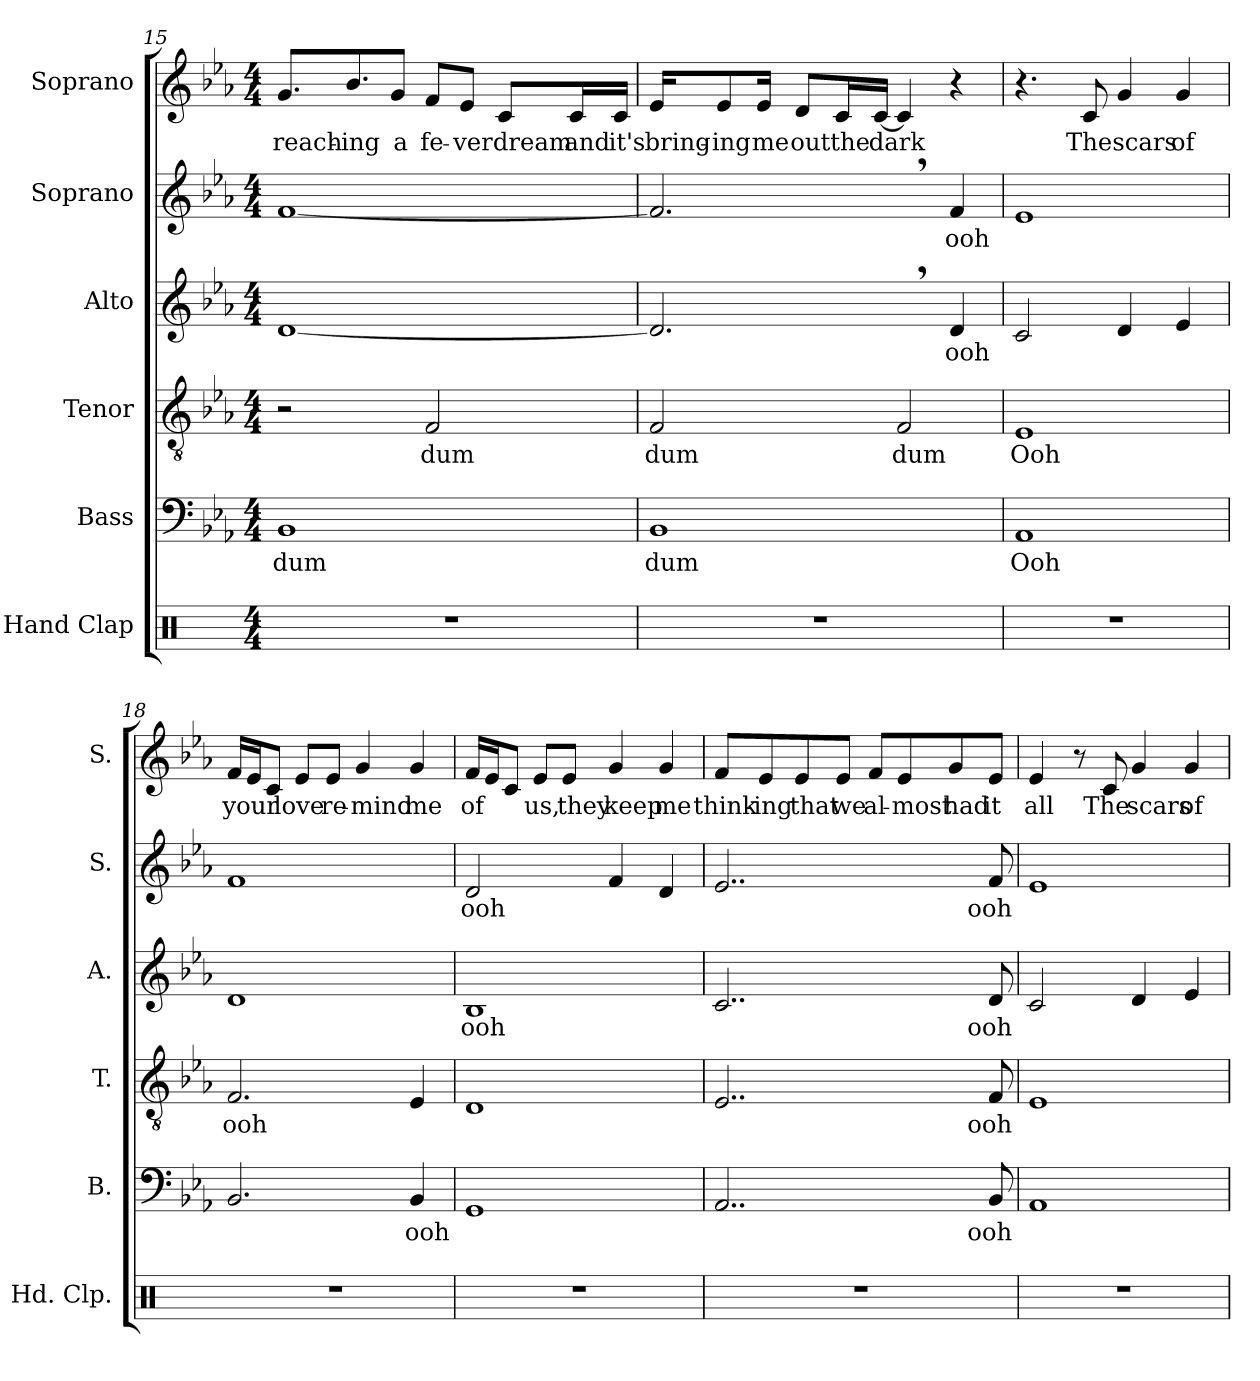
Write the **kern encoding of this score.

**kern	**kern	**text	**kern	**text	**kern	**text	**kern	**text	**kern	**text
*part6	*part5	*part5	*part4	*part4	*part3	*part3	*part2	*part2	*part1	*part1
*staff6	*staff5	*staff5	*staff4	*staff4	*staff3	*staff3	*staff2	*staff2	*staff1	*staff1
*I"Hand Clap	*I"Bass	*	*I"Tenor	*	*I"Alto	*	*I"Soprano	*	*I"Soprano	*
*I'Hd. Clp.	*I'B.	*	*I'T.	*	*I'A.	*	*I'S.	*	*I'S.	*
*clefX	*clefF4	*	*clefGv2	*	*clefG2	*	*clefG2	*	*clefG2	*
*k[]	*k[b-e-a-]	*	*k[b-e-a-]	*	*k[b-e-a-]	*	*k[b-e-a-]	*	*k[b-e-a-]	*
*M4/4	*M4/4	*	*M4/4	*	*M4/4	*	*M4/4	*	*M4/4	*
=15	=15	=15	=15	=15	=15	=15	=15	=15	=15	=15
!	!	!LO:LY:b	!	!	!	!	!	!	!	!LO:LY:b
1r	1BB-	dum	2r	.	[1d	.	[1f	.	8.g/L	reach-
!	!	!	!	!	!	!	!	!	!	!LO:LY:b
.	.	.	.	.	.	.	.	.	8.b-/	-ing
!	!	!	!	!	!	!	!	!	!	!LO:LY:b
.	.	.	.	.	.	.	.	.	8g/J	a
!	!	!	!	!LO:LY:b	!	!	!	!	!	!LO:LY:b
.	.	.	2F/	dum	.	.	.	.	8f/L	fe-
!	!	!	!	!	!	!	!	!	!	!LO:LY:b
.	.	.	.	.	.	.	.	.	8e-/J	-ver
!	!	!	!	!	!	!	!	!	!	!LO:LY:b
.	.	.	.	.	.	.	.	.	8c/L	dream
!	!	!	!	!	!	!	!	!	!	!LO:LY:b
.	.	.	.	.	.	.	.	.	16c/L	and
!	!	!	!	!	!	!	!	!	!	!LO:LY:b
.	.	.	.	.	.	.	.	.	16c/JJ	it's
!!LO:LB:g=z
=16	=16	=16	=16	=16	=16	=16	=16	=16	=16	=16
!	!	!LO:LY:b	!	!LO:LY:b	!	!	!	!	!	!LO:LY:b
1r	1BB-	dum	2F/	dum	2.d,/]	.	2.f,/]	.	16e-/KL	bring-
!	!	!	!	!	!	!	!	!	!	!LO:LY:b
.	.	.	.	.	.	.	.	.	8e-/	-ing
!	!	!	!	!	!	!	!	!	!	!LO:LY:b
.	.	.	.	.	.	.	.	.	16e-/Jk	me
!	!	!	!	!	!	!	!	!	!	!LO:LY:b
.	.	.	.	.	.	.	.	.	8d/L	out
!	!	!	!	!	!	!	!	!	!	!LO:LY:b
.	.	.	.	.	.	.	.	.	16c/L	the
!	!	!	!	!	!	!	!	!	!	!LO:LY:b
.	.	.	.	.	.	.	.	.	[16c/JJ	dark
!	!	!	!	!LO:LY:b	!	!	!	!	!	!
.	.	.	2F/	dum	.	.	.	.	4c/]	.
!	!	!	!	!	!	!LO:LY:b	!	!LO:LY:b	!	!
.	.	.	.	.	4d/	ooh	4f/	ooh	4r	.
=17	=17	=17	=17	=17	=17	=17	=17	=17	=17	=17
!	!	!LO:LY:b	!	!LO:LY:b	!	!	!	!	!	!
1r	1AA-	Ooh	1E-	Ooh	2c/	.	1e-	.	4.r	.
!	!	!	!	!	!	!	!	!	!	!LO:LY:b
.	.	.	.	.	.	.	.	.	8c/	The
!	!	!	!	!	!	!	!	!	!	!LO:LY:b
.	.	.	.	.	4d/	.	.	.	4g/	scars
!	!	!	!	!	!	!	!	!	!	!LO:LY:b
.	.	.	.	.	4e-/	.	.	.	4g/	of
=18	=18	=18	=18	=18	=18	=18	=18	=18	=18	=18
!	!	!	!	!LO:LY:b	!	!	!	!	!	!LO:LY:b
1r	2.BB-/	.	2.F/	ooh	1d	.	1f	.	16f/LL	your
.	.	.	.	.	.	.	.	.	16e-/J	.
.	.	.	.	.	.	.	.	.	8c/J	.
!	!	!	!	!	!	!	!	!	!	!LO:LY:b
.	.	.	.	.	.	.	.	.	8e-/L	love
!	!	!	!	!	!	!	!	!	!	!LO:LY:b
.	.	.	.	.	.	.	.	.	8e-/J	re-
!	!	!	!	!	!	!	!	!	!	!LO:LY:b
.	.	.	.	.	.	.	.	.	4g/	-mind
!	!	!LO:LY:b	!	!	!	!	!	!	!	!LO:LY:b
.	4BB-/	ooh	4E-/	.	.	.	.	.	4g/	me
!!LO:PB:g=z
=19	=19	=19	=19	=19	=19	=19	=19	=19	=19	=19
!	!	!	!	!	!	!LO:LY:b	!	!LO:LY:b	!	!LO:LY:b
1r	1GG	.	1D	.	1B-	ooh	2d/	ooh	16f/LL	of
.	.	.	.	.	.	.	.	.	16e-/J	.
.	.	.	.	.	.	.	.	.	8c/J	.
!	!	!	!	!	!	!	!	!	!	!LO:LY:b
.	.	.	.	.	.	.	.	.	8e-/L	us,
!	!	!	!	!	!	!	!	!	!	!LO:LY:b
.	.	.	.	.	.	.	.	.	8e-/J	they
!	!	!	!	!	!	!	!	!	!	!LO:LY:b
.	.	.	.	.	.	.	4f/	.	4g/	keep
!	!	!	!	!	!	!	!	!	!	!LO:LY:b
.	.	.	.	.	.	.	4d/	.	4g/	me
=20	=20	=20	=20	=20	=20	=20	=20	=20	=20	=20
!	!	!	!	!	!	!	!	!	!	!LO:LY:b
1r	2..AA-/	.	2..E-/	.	2..c/	.	2..e-/	.	8f/L	think-
!	!	!	!	!	!	!	!	!	!	!LO:LY:b
.	.	.	.	.	.	.	.	.	8e-/	-ing
!	!	!	!	!	!	!	!	!	!	!LO:LY:b
.	.	.	.	.	.	.	.	.	8e-/	that
!	!	!	!	!	!	!	!	!	!	!LO:LY:b
.	.	.	.	.	.	.	.	.	8e-/J	we
!	!	!	!	!	!	!	!	!	!	!LO:LY:b
.	.	.	.	.	.	.	.	.	8f/L	al-
!	!	!	!	!	!	!	!	!	!	!LO:LY:b
.	.	.	.	.	.	.	.	.	8e-/	-most
!	!	!	!	!	!	!	!	!	!	!LO:LY:b
.	.	.	.	.	.	.	.	.	8g/	had
!	!	!LO:LY:b	!	!LO:LY:b	!	!LO:LY:b	!	!LO:LY:b	!	!LO:LY:b
.	8BB-/	ooh	8F/	ooh	8d/	ooh	8f/	ooh	8e-/J	it
=21	=21	=21	=21	=21	=21	=21	=21	=21	=21	=21
!	!	!	!	!	!	!	!	!	!	!LO:LY:b
1r	1AA-	.	1E-	.	2c/	.	1e-	.	4e-/	all
.	.	.	.	.	.	.	.	.	8r	.
!	!	!	!	!	!	!	!	!	!	!LO:LY:b
.	.	.	.	.	.	.	.	.	8c/	The
!	!	!	!	!	!	!	!	!	!	!LO:LY:b
.	.	.	.	.	4d/	.	.	.	4g/	scars
!	!	!	!	!	!	!	!	!	!	!LO:LY:b
.	.	.	.	.	4e-/	.	.	.	4g/	of
=	=	=	=	=	=	=	=	=	=	=
*-	*-	*-	*-	*-	*-	*-	*-	*-	*-	*-
